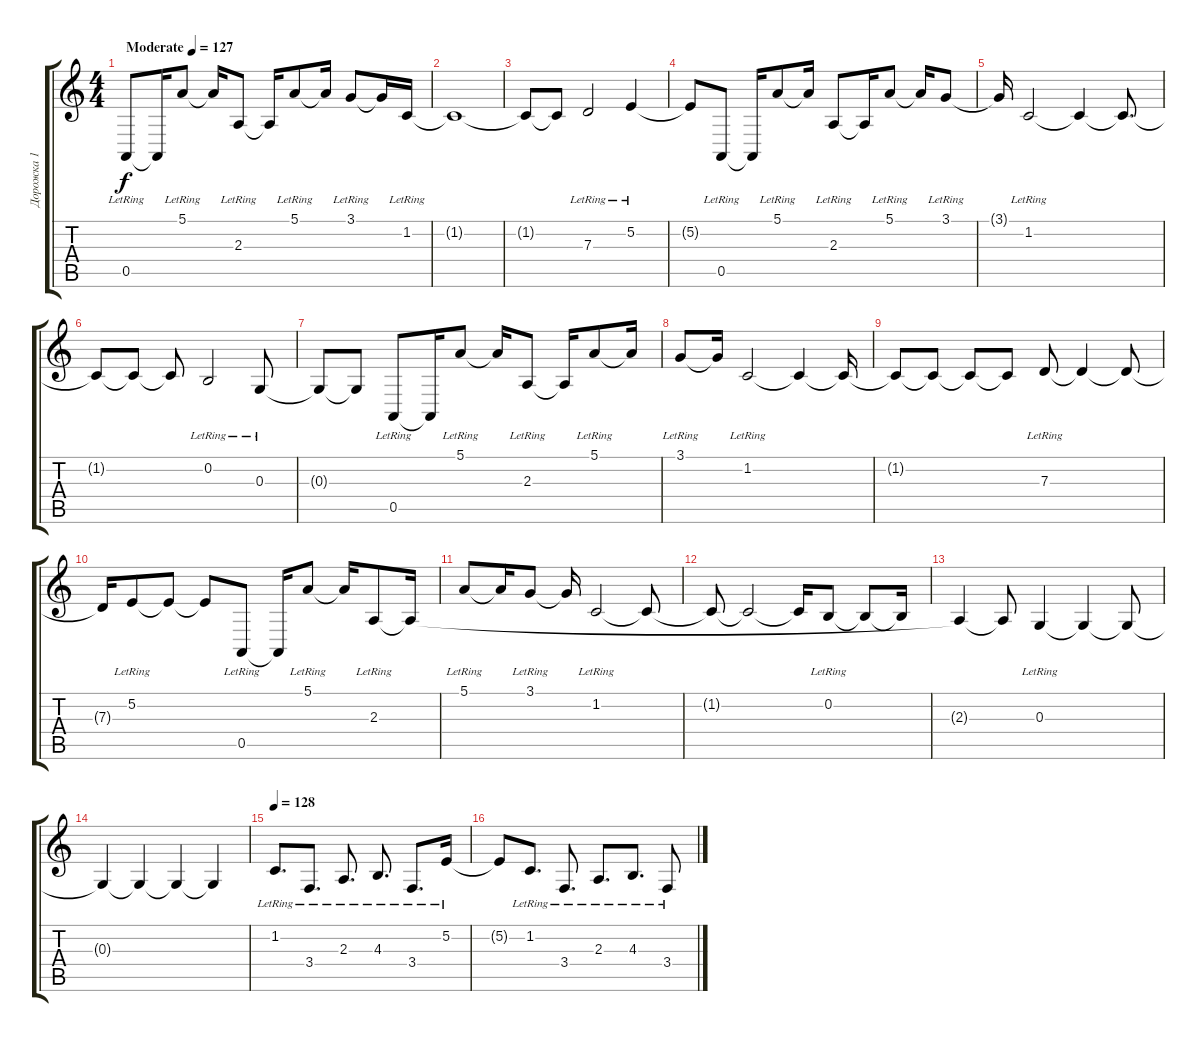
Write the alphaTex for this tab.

\track ("Дорожка 1" "Дорожка 1") {instrument orchestralharp}
\staff {score tabs}
\tuning (E4 B3 G3 D3 A2 E2) {hide}
\ts (4 4)
\tempo (127 "Moderate")
\clef g2
\ks c
0.5{lr}.8{dy f instrument orchestralharp} 0.5{t}.16 5.1{lr}.8 5.1{t}.16 2.3{lr}.8 2.3{t}.16 5.1{lr}.8 5.1{t}.16 3.1{lr}.8 3.1{t}.16 1.2{lr}.16 |
1.2{t}.1 |
1.2{t}.8 1.2{t}.8 7.3{lr}.2 5.2{lr}.4 |
5.2{t}.8 0.5{lr}.8 0.5{t}.16 5.1{lr}.8 5.1{t}.16 2.3{lr}.8 2.3{t}.16 5.1{lr}.8 5.1{t}.16 3.1{lr}.8 |
3.1{t}.16 1.2{lr}.2 1.2{t}.4 1.2{t}.8{d} |
1.2{t}.8 1.2{t}.8 1.2{t}.8 0.2{lr}.2 0.3{lr}.8 |
0.3{t}.8 0.3{t}.8 0.5{lr}.8 0.5{t}.16 5.1{lr}.8 5.1{t}.16 2.3{lr}.8 2.3{t}.16 5.1{lr}.8 5.1{t}.16 |
3.1{lr}.8 3.1{t}.16 1.2{lr}.2 1.2{t}.4 1.2{t}.16 |
1.2{t}.8 1.2{t}.8 1.2{t}.8 1.2{t}.8 7.3{lr}.8 7.3{t}.4 7.3{t}.8 |
7.3{t}.16 5.2{lr}.8 5.2{t}.8 5.2{t}.8 0.5{lr}.8 0.5{t}.16 5.1{lr}.8 5.1{t}.16 2.3{lr}.8 2.3{t}.16 |
5.1{lr}.8 5.1{t}.16 3.1{lr}.8 3.1{t}.16 1.2{lr}.2 1.2{t}.8 |
1.2{t}.8 1.2{t}.2 1.2{t}.16 0.2{lr}.8 0.2{t}.8 0.2{t}.16 |
2.3{t}.4 2.3{t}.8 0.3{lr}.4 0.3{t}.4 0.3{t}.8 |
0.3{t}.4 0.3{t}.4 0.3{t}.4 0.3{t}.4 |
\tempo 128
1.2{lr}.8{d instrument orchestralharp} 3.4{lr}.8{d} 2.3{lr}.8{d} 4.3{lr}.8{d} 3.4{lr}.8{d} 5.2{lr}.16 |
5.2{t}.8 1.2{lr}.8{d} 3.4{lr}.8{d} 2.3{lr}.8{d} 4.3{lr}.8{d} 3.4{lr}.8
